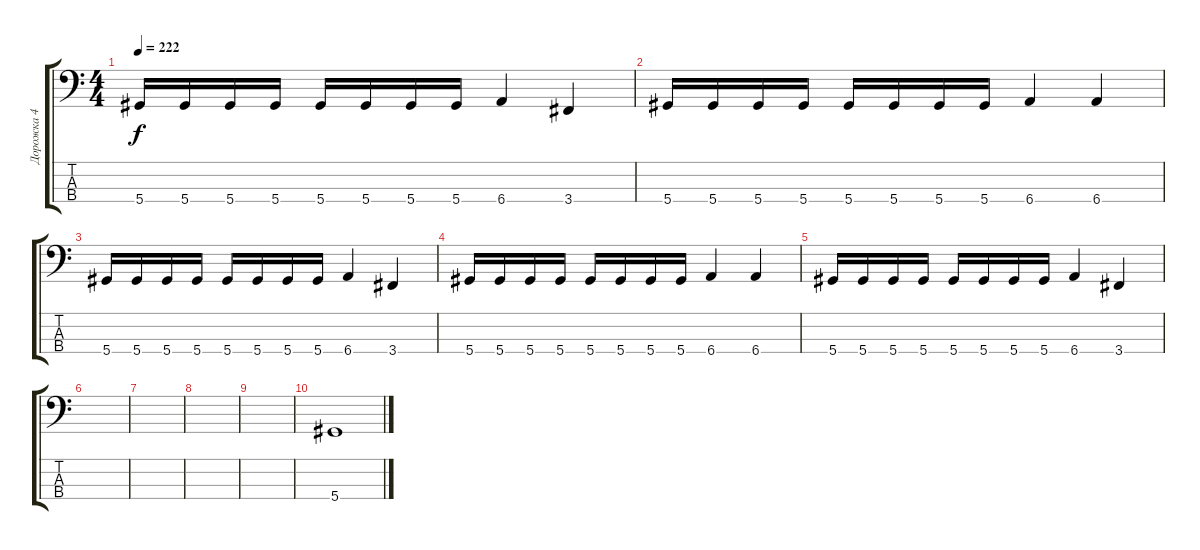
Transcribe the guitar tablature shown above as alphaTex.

\track ("Дорожка 4" "Дорожка 4") {instrument electricbassfinger}
\staff {score tabs}
\tuning (Gb2 Db2 Ab1 Eb1) {hide}
\ts (4 4)
\tempo 222
\clef f4
\ks c
5.4.16{dy f} 5.4.16 5.4.16 5.4.16 5.4.16 5.4.16 5.4.16 5.4.16 6.4.4 3.4.4 |
5.4.16 5.4.16 5.4.16 5.4.16 5.4.16 5.4.16 5.4.16 5.4.16 6.4.4 6.4.4 |
5.4.16 5.4.16 5.4.16 5.4.16 5.4.16 5.4.16 5.4.16 5.4.16 6.4.4 3.4.4 |
5.4.16 5.4.16 5.4.16 5.4.16 5.4.16 5.4.16 5.4.16 5.4.16 6.4.4 6.4.4 |
5.4.16 5.4.16 5.4.16 5.4.16 5.4.16 5.4.16 5.4.16 5.4.16 6.4.4 3.4.4 |
|
|
|
|
5.4.1
